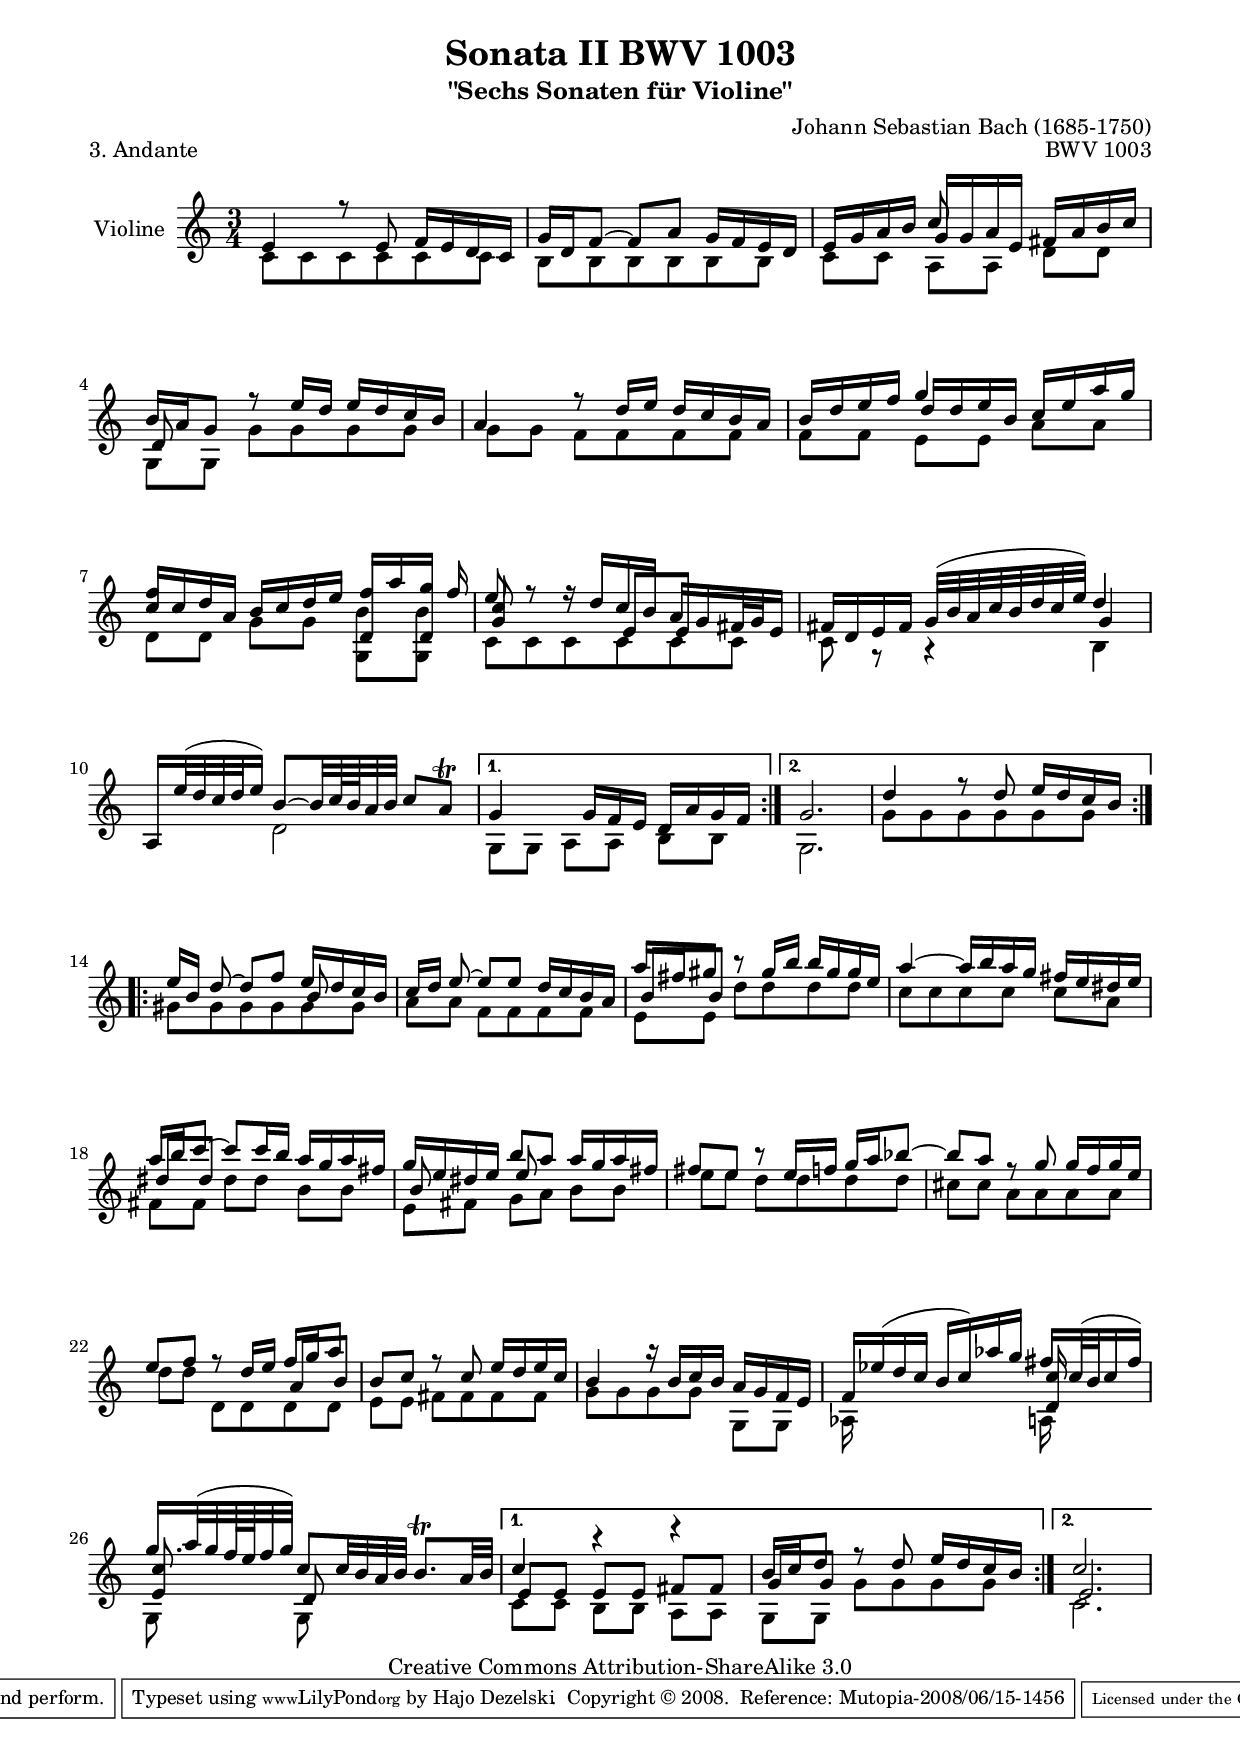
\version "2.11.48"

\paper {
    page-top-space = #0.0
    %indent = 0.0
    line-width = 18.0\cm
    ragged-bottom = ##f
    ragged-last-bottom = ##f
}

% #(set-default-paper-size "a4")

#(set-global-staff-size 19)

\header {
        title = "Sonata II BWV 1003"
        subtitle = "\"Sechs Sonaten für Violine\""
        piece = "3. Andante"
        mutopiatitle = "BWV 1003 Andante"
        composer = "Johann Sebastian Bach (1685-1750)"
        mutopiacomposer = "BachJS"
        opus = "BWV 1003"
        date = "1720"
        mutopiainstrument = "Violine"
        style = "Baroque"
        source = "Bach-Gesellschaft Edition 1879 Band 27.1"
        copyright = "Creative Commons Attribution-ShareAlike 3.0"
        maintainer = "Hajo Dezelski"
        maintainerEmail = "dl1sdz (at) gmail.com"
	
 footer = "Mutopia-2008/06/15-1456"
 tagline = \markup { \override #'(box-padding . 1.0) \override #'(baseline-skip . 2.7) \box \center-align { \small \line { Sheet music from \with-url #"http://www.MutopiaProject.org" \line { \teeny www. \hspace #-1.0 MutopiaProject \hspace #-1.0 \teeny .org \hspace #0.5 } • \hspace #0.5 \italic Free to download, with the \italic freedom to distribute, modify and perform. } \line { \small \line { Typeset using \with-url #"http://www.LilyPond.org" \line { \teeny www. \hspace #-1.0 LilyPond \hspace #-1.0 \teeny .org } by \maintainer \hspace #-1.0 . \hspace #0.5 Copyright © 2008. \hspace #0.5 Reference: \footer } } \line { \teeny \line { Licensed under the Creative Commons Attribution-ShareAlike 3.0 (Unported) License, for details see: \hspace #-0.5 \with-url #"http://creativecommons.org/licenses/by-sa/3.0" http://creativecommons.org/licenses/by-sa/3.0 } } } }
}

melodyOne = \relative e' {
	\repeat volta 2 { % begin repeat
		e4 r8 e8 f16 [ e d c ] | % 1
		g'16 [ d f8] ~ f [a] g16 [ f e d ] | % 2
		e16 [ g a b ] c8 s4. | % 3
		b16[ a g8] r8 e'16 [ d ] e [ d c b ] | % 4
		a4 r8  d16 [ e ] d [ c b a ] | % 5
		b16 [ d e f ] g4 s4 | % 6
		c,16 [ c d a ] b [ c d e ] f [ a g f ] | % 7
		e8 r8 r16 d16 [ c b ] a [ g fis32 g32 e16 ] | % 8
		fis16 [ d e fis ] g32 [( b a c b d c e )] d4 | % 9
		a,16 [ e''32 (d c d e16) ] b8 ~ [b32 c64  b a32 b ] c8 [ a \trill ] | % 10
	} % end repeat
	
	\alternative {
		{   g4 s16 g16 [ f e ] d [ a' g f ] } 
		{	g2. | 
		d'4 r8 d8 e16 [ d c b ] | % 12 
		}
	}
	
	\repeat volta 2 { % begin repeat
		e16 [ b ] d8 ~d [ f] e16 [ d c b ] | % 14
		c16 [ d ] e8 ~ e8 [ e8 ] d16 [ c b a ] | % 15
		a'16 [ fis gis8 ] r8  gis16 [ b ] b [ gis gis e ] | % 16
		a4 ~ a16 [ b  a g ] fis [ e dis e ] | % 17
		a16 [ b c8 ~ ] c8 [ c16 b ] a [ g a fis ] | % 18
		g16 [ e dis e ] b'8 [ a ] a16 [ g a fis ] | % 19
		fis8 [ e8] r8 e16 [ f ] g [ a bes8 ] ~ | % 20
		bes8 [ a ] r8 g g16 [ f g e ] | % 21
		e8 [ f ] r8 d16 [ e ] f [ g a8 ] | % 22
		b,8 [ c ] r8 c8 e16 [ d e c ] | % 23
		b4 r16 b16 [ c b ] a [ g f e ] | % 24
		f16 [ es' (d c ] b [ c ) aes' g ] fis [ c32 (b32 c16 fis) ] | % 25
		g16. [ a32 (g f64 e f32 g )] c,8 [c32 b  a b ] b8. \trill  [ a32 b ] | % 26
	} % end repeat
    
	\alternative {
	{ 	c4 r4 r4 | 
	    b16 [ c d8 ] r8 d8 e16 [ d c b ] }
		{c2. } % 0
	}
}

melodyTwo =  \relative c' {
	\repeat volta 2 { % begin repeat
    c8 [ c c c c c ] | % 1
    b8 [ b b b b b ] | % 2
    c8 [ c ] a [ a ] d [ d ] | % 3
    g,8 [ g ] g' [ g g g ] | % 4
    g8 [ g ] f [ f f f ] | % 5
    f8 [ f ] e [ e ] a [ a ] | % 6
    d,8 [ d ] g [ g ] g, [ g ] | % 7 
    c8 [ c c c c c ] | % 8
    c8 r8 r4  b4 | % 9
    s4 d2 | % 10
	} % end repeat
	
	\alternative {
		{ 	g,8 [ g ] a [ a ] b [ b ] }
		{   g2. | % 11
		g'8 [ g g g g g ]}
		}

 	\repeat volta 2 { % begin repeat
		gis8 [ gis gis gis gis gis ] | % 14
		a8 [ a ] f [ f f f ] | % 15
		e8 [ e ] d' [ d d d ] | % 16
		c8 [ c c c ] c [ a ] | % 17
		fis8 [ fis ] dis' [ dis ] b [ b ] | % 18
		e,8 [ fis ] g [ a ] b [ b ] | % 19
		e8 [ e ] d [ d d d ] | % 20
		cis8 [ cis ] a [ a a a ] | % 21
		d8 [ d ] d, [ d d d ] | % 22
		e8 [ e ] fis [ fis fis fis ] | % 23
		g [ g g g ] g, [ g ]| % 24
		aes16 s8. s4 a16 s8. | % 25
		g8 s8 g8 s4. | % 26
	} % end repeat

	\alternative {
		{c8 [ c ] b [ b ] a [ a ] | 
		g8 [ g8 ]  g' [g g g]  }
		{ c,2.  } % 0
	}
}

melodyThree =  \relative d' {
	\repeat volta 2 { % begin repeat
		s2. | % 1
		s2. | % 2
		s4 g16 [ g a e ] fis [ a b c ]| % 3		
		d,8 s4. s4 | % 4
		s2. | % 5
		s4 d'16 [ d e b] c [ e a g ] | % 6
		<<
			{ f8 s4. d,8 [ d8 ] } \\
			{ s2 b'8 [ b8 ] }
	 >>	| % 7
		<g c>8 s4 e8 e8 s8 | % 8
		s2 g4 | % 9
		s2. | % 10
		s2. | % 11
		s2. | % 12
		s2. | % 13

	} % end repeat
	\repeat volta 2 { % begin repeat
		s2 b8 s8 | % 14
		s2. | % 15
		b8 [ b ] s2 | % 16
		s2. | % 17
		dis8 [ dis ] s2 | % 18
		b8 s8 e8 s4. | % 19
		s2. | % 20
		s2. | % 21
		s2 a,8 [ b] | % 22
		s2. | % 23
		s2. | % 24
		s2 <d, c'>16 s8. | % 25
		<e c'>8 s8 d8 s4. | % 26
	} % end repeat
	
	\alternative {
		{e8 [ e ] e [ e ] fis [ fis ] | 
		g8 [ g ] s2 } 
		{ e2. } 
	} 
}


melody = << \melodyOne \\ \melodyTwo \\ \melodyThree  >>

% The score definition

\score {
	\context Staff << 
        \set Staff.instrumentName = "Violine"
		\set Staff.midiInstrument = "violin"
        { \clef treble \key c \major \time 3/4 \melody  }
    >>
	\layout { }
 	 \midi { }
}
